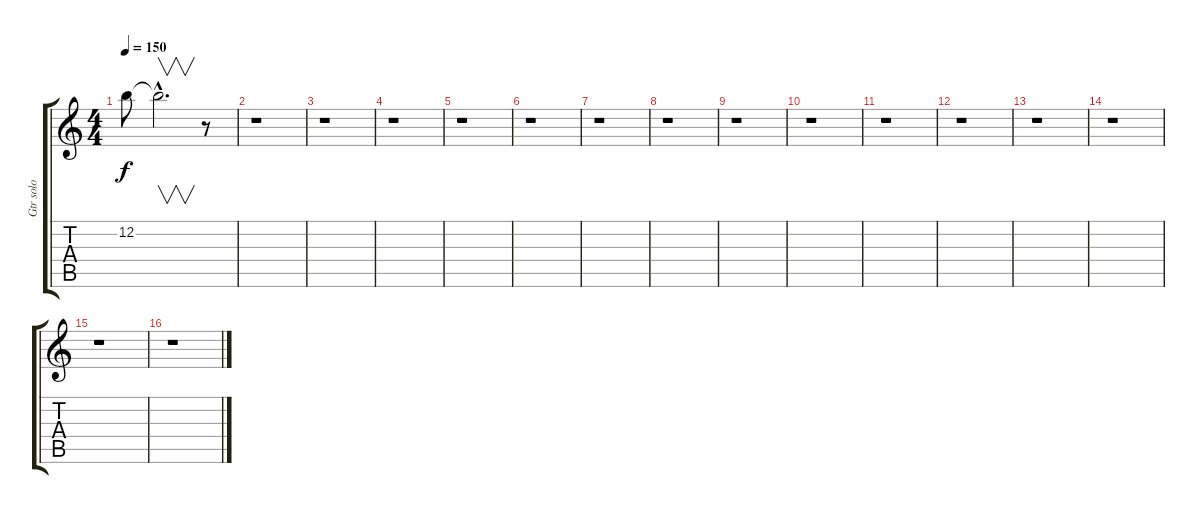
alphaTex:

\track ("Gtr solo" "Gtr solo") {instrument distortionguitar}
\staff {score tabs}
\tuning (E4 B3 G3 D3 A2 E2) {hide}
\ts (4 4)
\tempo 150
\clef g2
\ks c
12.2.8{dy f} 12.2{hac t}.2{v d} r.8 |
r.1 |
r.1 |
r.1 |
r.1 |
r.1 |
r.1 |
r.1 |
r.1 |
r.1 |
r.1 |
r.1 |
r.1 |
r.1 |
r.1 |
r.1
